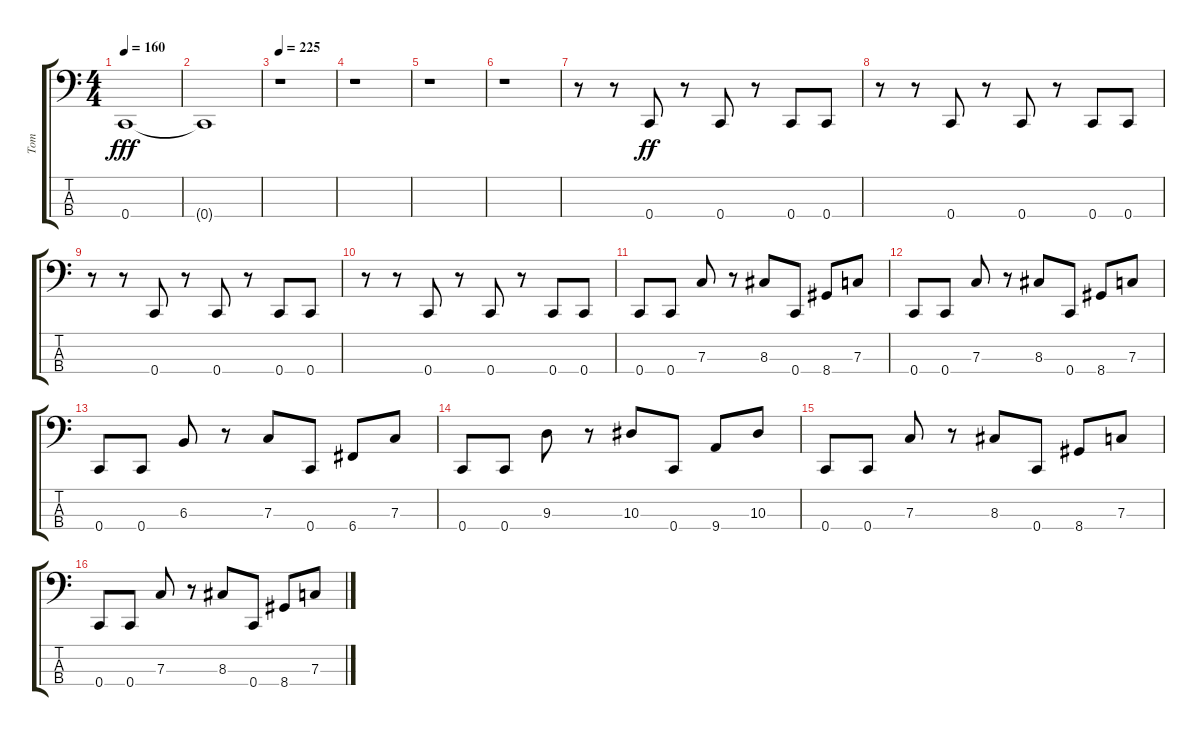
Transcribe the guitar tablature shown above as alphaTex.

\track ("Tom" "Tom") {instrument electricbasspick}
\staff {score tabs}
\tuning (Eb2 Bb1 F1 C1) {hide}
\ts (4 4)
\tempo 160
\clef f4
\ks c
0.4.1{dy fff} |
0.4{t}.1 |
\tempo 225
r.1 |
r.1 |
r.1 |
r.1 |
r.8 r.8 0.4.8{dy ff} r.8 0.4.8 r.8 0.4.8 0.4.8 |
r.8 r.8 0.4.8 r.8 0.4.8 r.8 0.4.8 0.4.8 |
r.8 r.8 0.4.8 r.8 0.4.8 r.8 0.4.8 0.4.8 |
r.8 r.8 0.4.8 r.8 0.4.8 r.8 0.4.8 0.4.8 |
0.4.8 0.4.8 7.3.8 r.8 8.3.8 0.4.8 8.4.8 7.3.8 |
0.4.8 0.4.8 7.3.8 r.8 8.3.8 0.4.8 8.4.8 7.3.8 |
0.4.8 0.4.8 6.3.8 r.8 7.3.8 0.4.8 6.4.8 7.3.8 |
0.4.8 0.4.8 9.3.8 r.8 10.3.8 0.4.8 9.4.8 10.3.8 |
0.4.8 0.4.8 7.3.8 r.8 8.3.8 0.4.8 8.4.8 7.3.8 |
0.4.8 0.4.8 7.3.8 r.8 8.3.8 0.4.8 8.4.8 7.3.8
